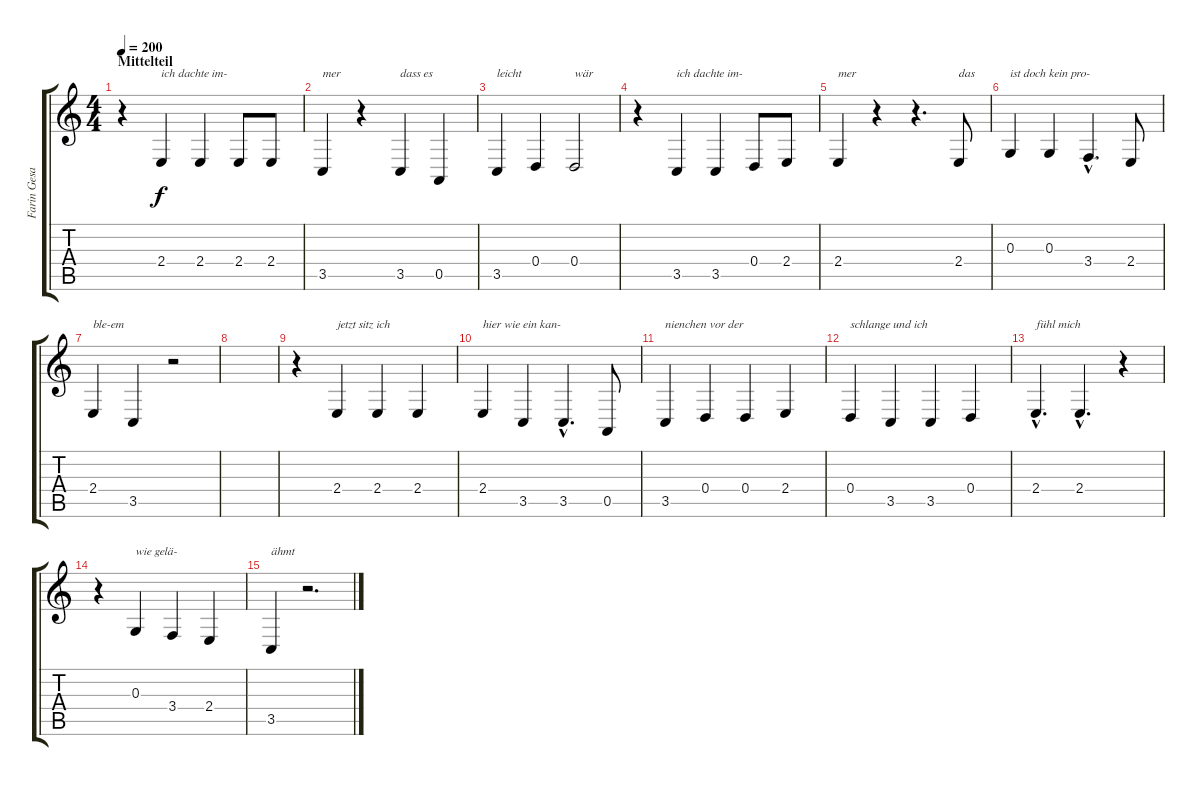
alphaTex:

\track ("Farin Gesang" "Farin Gesa") {instrument lead2sawtooth}
\staff {score tabs}
\tuning (E4 B3 G3 D3 A2 E2) {hide}
\ts (4 4)
\section ("" "Mittelteil")
\tempo 200
\clef g2
\ks c
r.4{dy f} 2.4.4{txt "ich dachte im-"} 2.4.4 2.4.8 2.4.8 |
3.5.4{txt "mer"} r.4 3.5.4{txt "dass es"} 0.5.4 |
3.5.4{txt "leicht"} 0.4.4 0.4.2{txt "wär"} |
r.4 3.5.4{txt "ich dachte im-"} 3.5.4 0.4.8 2.4.8 |
2.4.4{txt "mer"} r.4 r.4{d} 2.4.8{txt "das"} |
0.3.4{txt "ist doch kein pro-"} 0.3.4 3.4{hac}.4{d} 2.4.8 |
2.4.4{txt "ble-em"} 3.5.4 r.2 |
|
r.4 2.4.4{txt "jetzt sitz ich"} 2.4.4 2.4.4 |
2.4.4{txt "hier wie ein kan-"} 3.5.4 3.5{hac}.4{d} 0.5.8 |
3.5.4{txt "nienchen vor der"} 0.4.4 0.4.4 2.4.4 |
0.4.4{txt "schlange und ich"} 3.5.4 3.5.4 0.4.4 |
2.4{hac}.4{d txt "fühl mich"} 2.4{hac}.4{d} r.4 |
r.4 0.3.4{txt "wie gelä-"} 3.4.4 2.4.4 |
3.5.4{txt "ähmt"} r.2{d}
